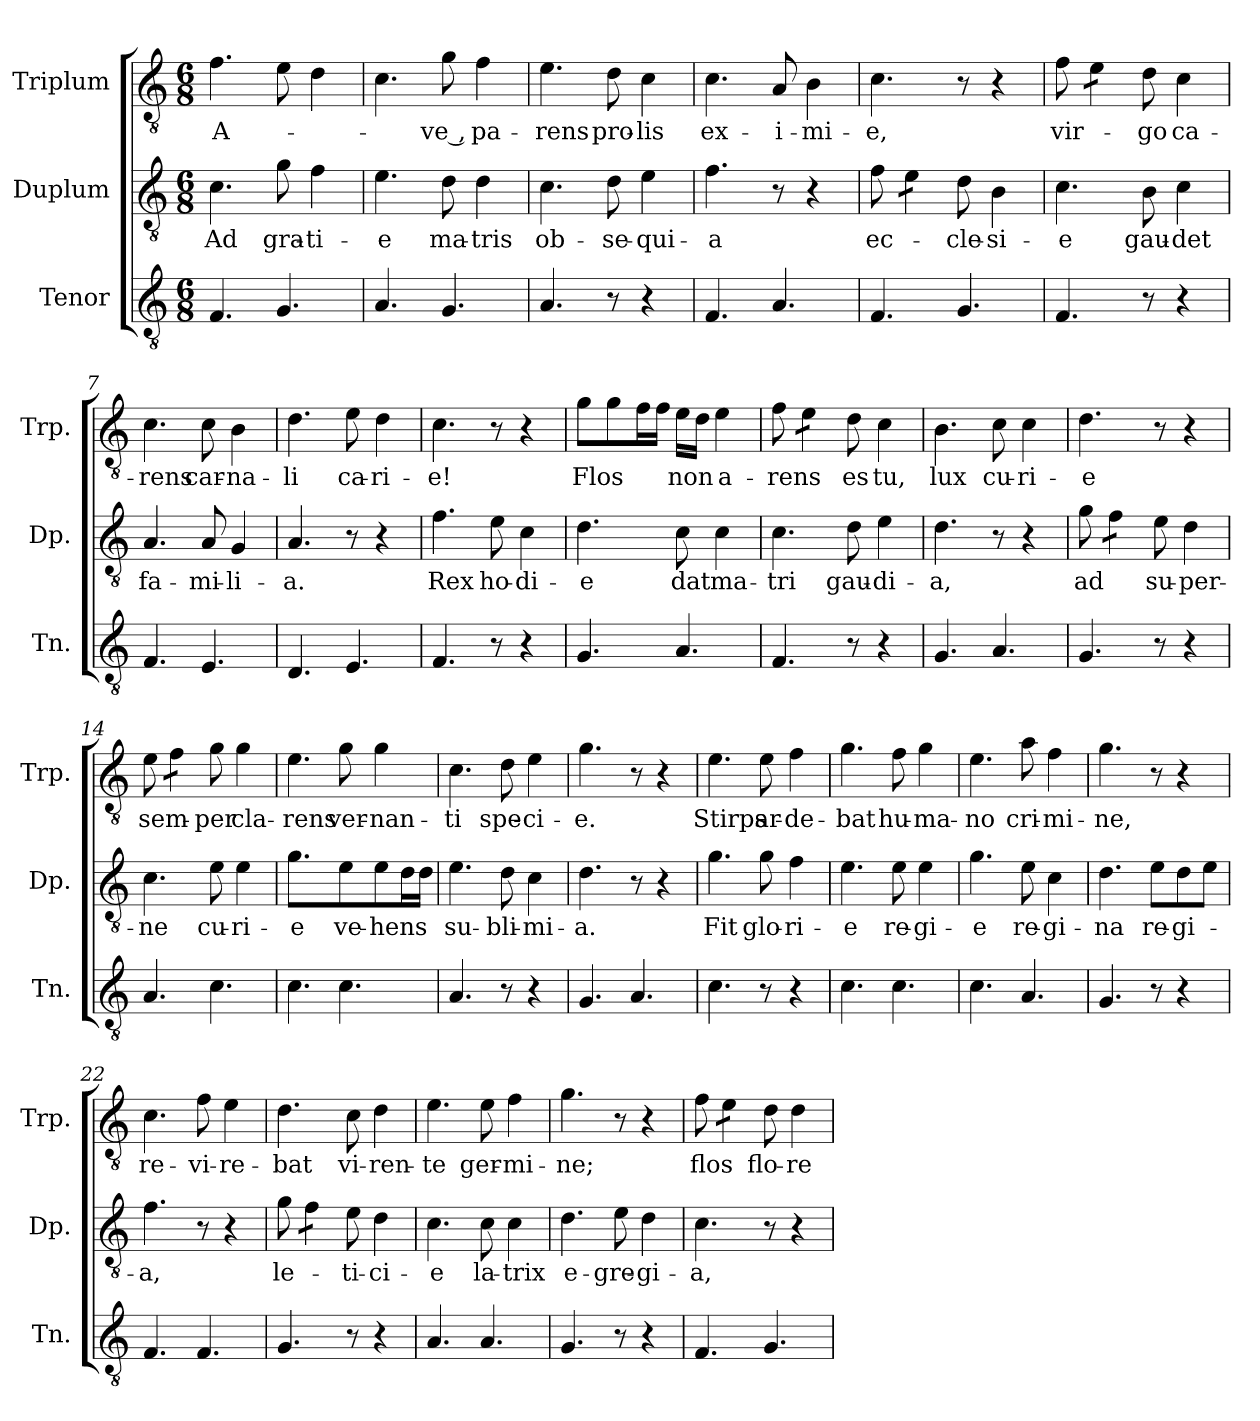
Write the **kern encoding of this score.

**kern	**kern	**text	**kern	**text
*part3	*part2	*part2	*part1	*part1
*staff3	*staff2	*staff2	*staff1	*staff1
*I"Tenor	*I"Duplum	*	*I"Triplum	*
*I'Tn.	*I'Dp.	*	*I'Trp.	*
*clefGv2	*clefGv2	*	*clefGv2	*
*k[]	*k[]	*	*k[]	*
*M6/8	*M6/8	*	*M6/8	*
=1	=1	=1	=1	=1
!	!	!LO:LY:b	!	!LO:LY:b
4.F/	4.c\	Ad	4.f\	A-
!	!	!LO:LY:b	!	!
4.G/	8g\	gra-	8e\	.
!	!	!LO:LY:b	!	!
.	4f\	-ti-	4d\	.
=2	=2	=2	=2	=2
!	!	!LO:LY:b	!	!
4.A/	4.e\	-e	4.c\	.
!	!	!LO:LY:b	!	!LO:LY:b
4.G/	8d\	ma-	8g\	-ve ,
!	!	!LO:LY:b	!	!LO:LY:b
.	4d\	-tris	4f\	pa-
=3	=3	=3	=3	=3
!	!	!LO:LY:b	!	!LO:LY:b
4.A/	4.c\	ob-	4.e\	-rens
!	!	!LO:LY:b	!	!LO:LY:b
8r	8d\	-se-	8d\	pro-
!	!	!LO:LY:b	!	!LO:LY:b
4r	4e\	-qui-	4c\	-lis
=4	=4	=4	=4	=4
!	!	!LO:LY:b	!	!LO:LY:b
4.F/	4.f\	-a	4.c\	ex-
!	!	!	!	!LO:LY:b
4.A/	8r	.	8A/	-i-
!	!	!	!	!LO:LY:b
.	4r	.	4B\	-mi-
=5	=5	=5	=5	=5
!	!	!LO:LY:b	!	!LO:LY:b
4.F/	8f\	ec-	4.c\	-e,
*	*tremolo	*	*	*
.	8e\L	.	.	.
.	8e\J	.	.	.
*	*Xtremolo	*	*	*
!	!	!LO:LY:b	!	!
4.G/	8d\	-cle-	8r	.
!	!	!LO:LY:b	!	!
.	4B\	-si-	4r	.
=6	=6	=6	=6	=6
!	!	!LO:LY:b	!	!LO:LY:b
4.F/	4.c\	-e	8f\	vir-
*	*	*	*tremolo	*
.	.	.	8e\L	.
.	.	.	8e\J	.
*	*	*	*Xtremolo	*
!	!	!LO:LY:b	!	!LO:LY:b
8r	8B\	gau-	8d\	-go
!	!	!LO:LY:b	!	!LO:LY:b
4r	4c\	-det	4c\	ca-
=7	=7	=7	=7	=7
!	!	!LO:LY:b	!	!LO:LY:b
4.F/	4.A/	fa-	4.c\	-rens
!	!	!LO:LY:b	!	!LO:LY:b
4.E/	8A/	-mi-	8c\	car-
!	!	!LO:LY:b	!	!LO:LY:b
.	4G/	-li-	4B\	-na-
=8	=8	=8	=8	=8
!	!	!LO:LY:b	!	!LO:LY:b
4.D/	4.A/	-a.	4.d\	-li
!	!	!	!	!LO:LY:b
4.E/	8r	.	8e\	ca-
!	!	!	!	!LO:LY:b
.	4r	.	4d\	-ri-
!!LO:LB:g=z
=9	=9	=9	=9	=9
!	!	!LO:LY:b	!	!LO:LY:b
4.F/	4.f\	Rex	4.c\	-e!
!	!	!LO:LY:b	!	!
8r	8e\	ho-	8r	.
!	!	!LO:LY:b	!	!
4r	4c\	-di-	4r	.
=10	=10	=10	=10	=10
!	!	!LO:LY:b	!	!LO:LY:b
4.G/	4.d\	-e	8g\L	Flos
.	.	.	8g\	.
*	*	*	*tremolo	*
.	.	.	16f\	.
.	.	.	16f\JJ	.
*	*	*	*Xtremolo	*
!	!	!LO:LY:b	!	!LO:LY:b
4.A/	8c\	dat	16e\LL	non
.	.	.	16d\JJ	.
!	!	!LO:LY:b	!	!LO:LY:b
.	4c\	ma-	4e\	a-
=11	=11	=11	=11	=11
!	!	!LO:LY:b	!	!LO:LY:b
4.F/	4.c\	-tri	8f\	-rens
*	*	*	*tremolo	*
.	.	.	8e\L	.
.	.	.	8e\J	.
*	*	*	*Xtremolo	*
!	!	!LO:LY:b	!	!LO:LY:b
8r	8d\	gau-	8d\	es
!	!	!LO:LY:b	!	!LO:LY:b
4r	4e\	-di-	4c\	tu,
=12	=12	=12	=12	=12
!	!	!LO:LY:b	!	!LO:LY:b
4.G/	4.d\	-a,	4.B\	lux
!	!	!	!	!LO:LY:b
4.A/	8r	.	8c\	cu-
!	!	!	!	!LO:LY:b
.	4r	.	4c\	-ri-
=13	=13	=13	=13	=13
!	!	!LO:LY:b	!	!LO:LY:b
4.G/	8g\	ad	4.d\	-e
*	*tremolo	*	*	*
.	8f\L	.	.	.
.	8f\J	.	.	.
*	*Xtremolo	*	*	*
!	!	!LO:LY:b	!	!
8r	8e\	su-	8r	.
!	!	!LO:LY:b	!	!
4r	4d\	-per-	4r	.
=14	=14	=14	=14	=14
!	!	!LO:LY:b	!	!LO:LY:b
4.A/	4.c\	-ne	8e\	sem-
*	*	*	*tremolo	*
.	.	.	8f\L	.
.	.	.	8f\J	.
*	*	*	*Xtremolo	*
!	!	!LO:LY:b	!	!LO:LY:b
4.c\	8e\	cu-	8g\	-per
!	!	!LO:LY:b	!	!LO:LY:b
.	4e\	-ri-	4g\	cla-
=15	=15	=15	=15	=15
!	!	!LO:LY:b	!	!LO:LY:b
4.c\	4.g\	-e	4.e\	-rens
!	!	!LO:LY:b	!	!LO:LY:b
4.c\	8e\L	ve-	8g\	ver-
!	!	!LO:LY:b	!	!LO:LY:b
.	8e\	-hens	4g\	-nan-
*	*tremolo	*	*	*
.	16d\	.	.	.
.	16d\JJ	.	.	.
*	*Xtremolo	*	*	*
!!LO:LB:g=z
=16	=16	=16	=16	=16
!	!	!LO:LY:b	!	!LO:LY:b
4.A/	4.e\	su-	4.c\	-ti
!	!	!LO:LY:b	!	!LO:LY:b
8r	8d\	-bli-	8d\	spe-
!	!	!LO:LY:b	!	!LO:LY:b
4r	4c\	-mi-	4e\	-ci-
=17	=17	=17	=17	=17
!	!	!LO:LY:b	!	!LO:LY:b
4.G/	4.d\	-a.	4.g\	-e.
4.A/	8r	.	8r	.
.	4r	.	4r	.
=18	=18	=18	=18	=18
!	!	!LO:LY:b	!	!LO:LY:b
4.c\	4.g\	Fit	4.e\	Stirps
!	!	!LO:LY:b	!	!LO:LY:b
8r	8g\	glo-	8e\	ar-
!	!	!LO:LY:b	!	!LO:LY:b
4r	4f\	-ri-	4f\	-de-
=19	=19	=19	=19	=19
!	!	!LO:LY:b	!	!LO:LY:b
4.c\	4.e\	-e	4.g\	-bat
!	!	!LO:LY:b	!	!LO:LY:b
4.c\	8e\	re-	8f\	hu-
!	!	!LO:LY:b	!	!LO:LY:b
.	4e\	-gi-	4g\	-ma-
=20	=20	=20	=20	=20
!	!	!LO:LY:b	!	!LO:LY:b
4.c\	4.g\	-e	4.e\	-no
!	!	!LO:LY:b	!	!LO:LY:b
4.A/	8e\	re-	8a\	cri-
!	!	!LO:LY:b	!	!LO:LY:b
.	4c\	-gi-	4f\	-mi-
=21	=21	=21	=21	=21
!	!	!LO:LY:b	!	!LO:LY:b
4.G/	4.d\	-na	4.g\	-ne,
!	!	!LO:LY:b	!	!
8r	8e\L	re-	8r	.
!	!	!LO:LY:b	!	!
4r	8d\	-gi-	4r	.
.	8e\J	.	.	.
=22	=22	=22	=22	=22
!	!	!LO:LY:b	!	!LO:LY:b
4.F/	4.f\	-a,	4.c\	re-
!	!	!	!	!LO:LY:b
4.F/	8r	.	8f\	-vi-
!	!	!	!	!LO:LY:b
.	4r	.	4e\	-re-
=23	=23	=23	=23	=23
!	!	!LO:LY:b	!	!LO:LY:b
4.G/	8g\	le-	4.d\	-bat
*	*tremolo	*	*	*
.	8f\L	.	.	.
.	8f\J	.	.	.
*	*Xtremolo	*	*	*
!	!	!LO:LY:b	!	!LO:LY:b
8r	8e\	-ti-	8c\	vi-
!	!	!LO:LY:b	!	!LO:LY:b
4r	4d\	-ci-	4d\	-ren-
!!LO:PB:g=z
=24	=24	=24	=24	=24
!	!	!LO:LY:b	!	!LO:LY:b
4.A/	4.c\	-e	4.e\	-te
!	!	!LO:LY:b	!	!LO:LY:b
4.A/	8c\	la-	8e\	ger-
!	!	!LO:LY:b	!	!LO:LY:b
.	4c\	-trix	4f\	-mi-
=25	=25	=25	=25	=25
!	!	!LO:LY:b	!	!LO:LY:b
4.G/	4.d\	e-	4.g\	-ne;
!	!	!LO:LY:b	!	!
8r	8e\	-gre-	8r	.
!	!	!LO:LY:b	!	!
4r	4d\	-gi-	4r	.
=26	=26	=26	=26	=26
!	!	!LO:LY:b	!	!LO:LY:b
4.F/	4.c\	-a,	8f\	flos
*	*	*	*tremolo	*
.	.	.	8e\L	.
.	.	.	8e\J	.
*	*	*	*Xtremolo	*
!	!	!	!	!LO:LY:b
4.G/	8r	.	8d\	flo-
!	!	!	!	!LO:LY:b
.	4r	.	4d\	-re-
=	=	=	=	=
*-	*-	*-	*-	*-
